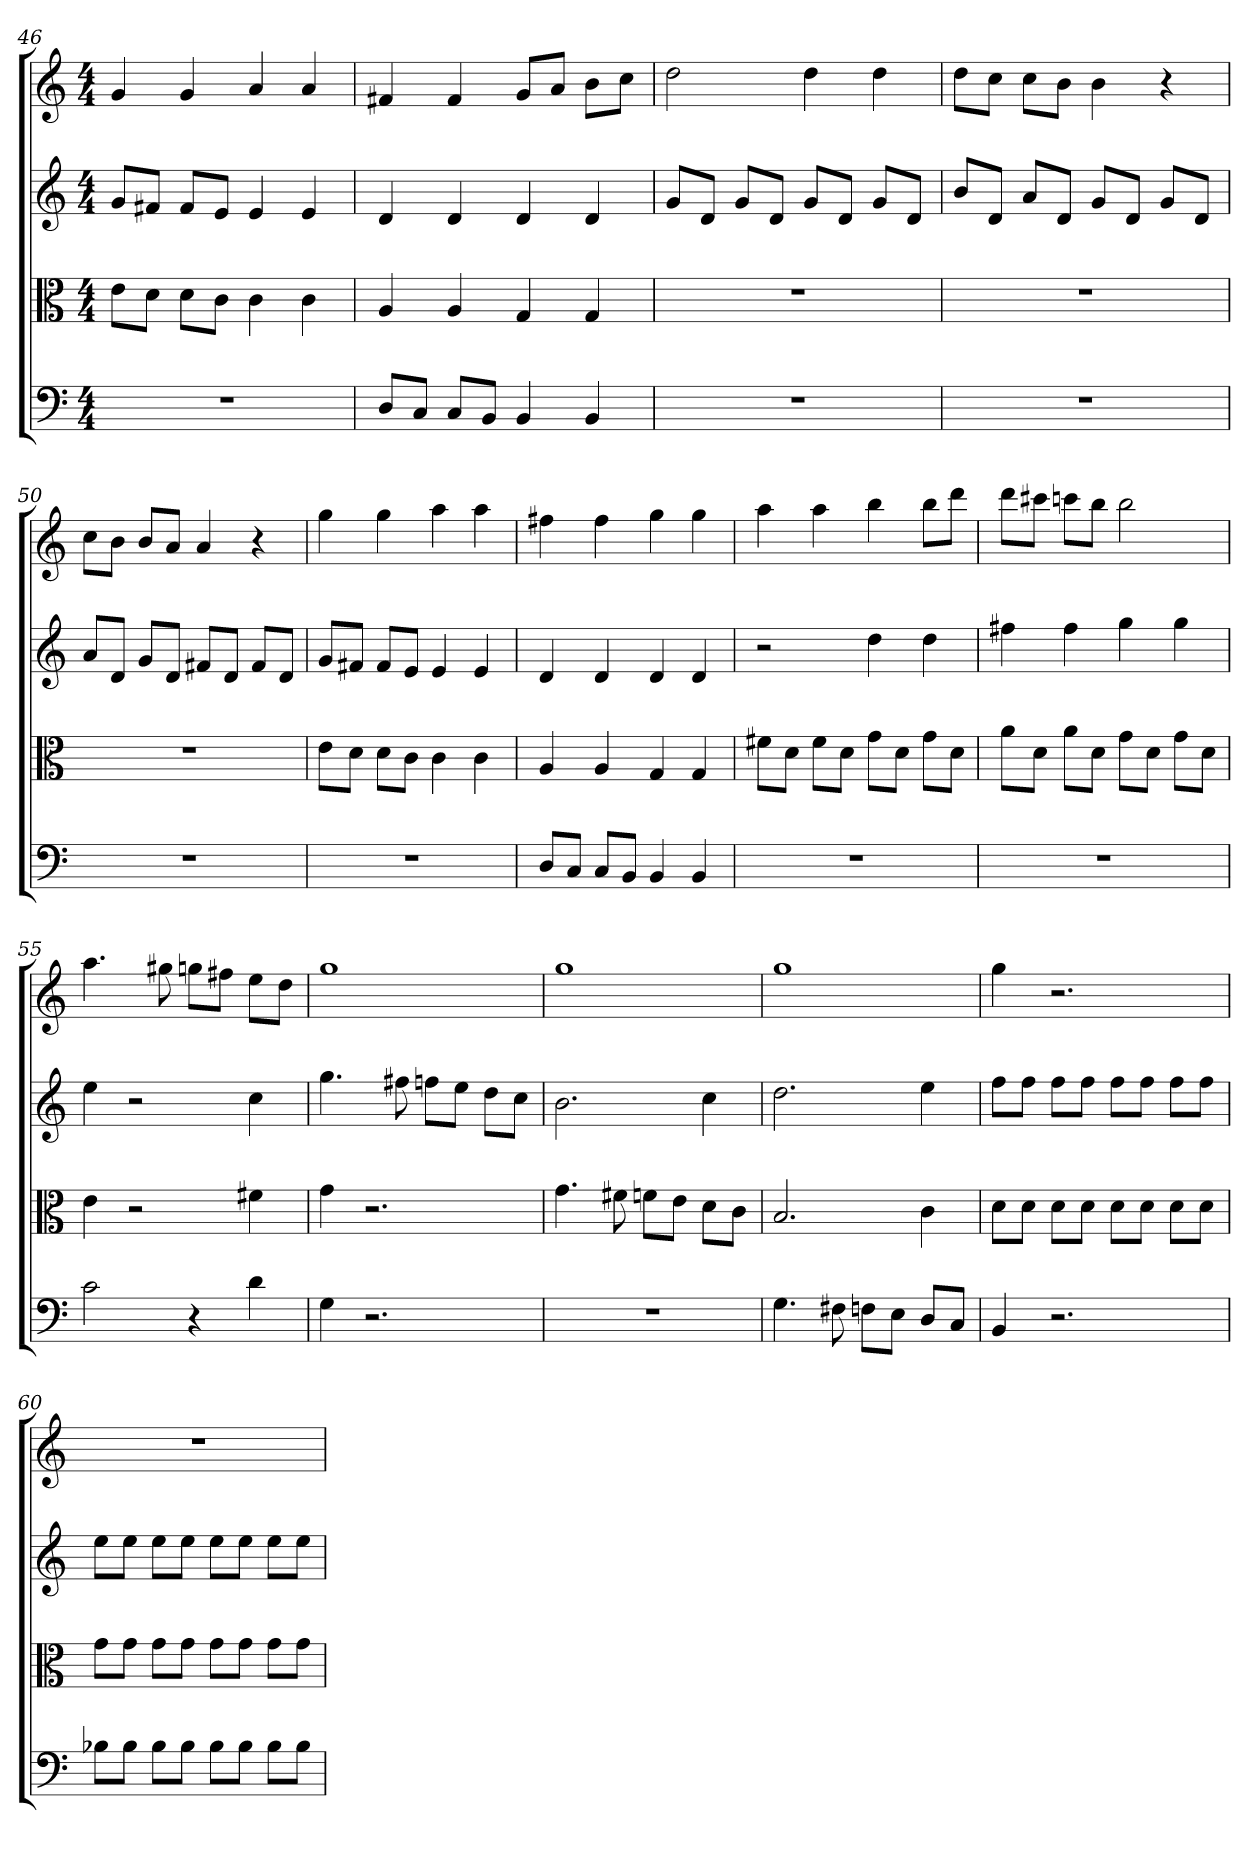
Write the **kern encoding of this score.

**kern	**kern	**kern	**kern
*part4	*part3	*part2	*part1
*staff4	*staff3	*staff2	*staff1
*clefF4	*clefC3	*	*
*k[]	*k[]	*k[]	*k[]
*C:	*C:	*C:	*C:
*M4/4	*M4/4	*M4/4	*M4/4
=46	=46	=46	=46
1r	8e\L	8gL	4g
.	8d\J	8f#XJ	.
.	8d\L	8f#L	4g
.	8c\J	8eJ	.
.	4c	4e	4a
.	4c	4e	4a
=47	=47	=47	=47
8D/L	4A	4d	4f#X
8C/J	.	.	.
8C/L	4A	4d	4f#
8BB/J	.	.	.
4BB	4G	4d	8gL
.	.	.	8aJ
4BB	4G	4d	8bL
.	.	.	8ccJ
=48	=48	=48	=48
1r	1r	8gL	2dd
.	.	8dJ	.
.	.	8gL	.
.	.	8dJ	.
.	.	8gL	4dd
.	.	8dJ	.
.	.	8gL	4dd
.	.	8dJ	.
=49	=49	=49	=49
1r	1r	8bL	8ddL
.	.	8dJ	8ccJ
.	.	8aL	8ccL
.	.	8dJ	8bJ
.	.	8gL	4b
.	.	8dJ	.
.	.	8gL	4r
.	.	8dJ	.
=50	=50	=50	=50
1r	1r	8aL	8ccL
.	.	8dJ	8bJ
.	.	8gL	8bL
.	.	8dJ	8aJ
.	.	8f#XL	4a
.	.	8dJ	.
.	.	8f#L	4r
.	.	8dJ	.
=51	=51	=51	=51
1r	8e\L	8gL	4gg
.	8d\J	8f#XJ	.
.	8d\L	8f#L	4gg
.	8c\J	8eJ	.
.	4c	4e	4aa
.	4c	4e	4aa
=52	=52	=52	=52
8D/L	4A	4d	4ff#X
8C/J	.	.	.
8C/L	4A	4d	4ff#
8BB/J	.	.	.
4BB	4G	4d	4gg
4BB	4G	4d	4gg
=53	=53	=53	=53
1r	8f#X\L	2r	4aa
.	8d\J	.	.
.	8f#\L	.	4aa
.	8d\J	.	.
.	8g\L	4dd	4bb
.	8d\J	.	.
.	8g\L	4dd	8bbL
.	8d\J	.	8dddJ
=54	=54	=54	=54
1r	8a\L	4ff#X	8dddL
.	8d\J	.	8ccc#XJ
.	8a\L	4ff#	8cccnL
.	8d\J	.	8bbJ
.	8g\L	4gg	2bb
.	8d\J	.	.
.	8g\L	4gg	.
.	8d\J	.	.
=55	=55	=55	=55
2c	4e	4ee	4.aa
.	2r	2r	.
.	.	.	8gg#X
4r	.	.	8ggnL
.	.	.	8ff#XJ
4d	4f#X	4cc	8eeL
.	.	.	8ddJ
=56	=56	=56	=56
4G	4g	4.gg	1gg
2.r	2.r	.	.
.	.	8ff#X	.
.	.	8ffnL	.
.	.	8eeJ	.
.	.	8ddL	.
.	.	8ccJ	.
=57	=57	=57	=57
1r	4.g	2.b	1gg
.	8f#X	.	.
.	8fn\L	.	.
.	8e\J	.	.
.	8d\L	4cc	.
.	8c\J	.	.
=58	=58	=58	=58
4.G	2.B	2.dd	1gg
8F#X	.	.	.
8Fn\L	.	.	.
8E\J	.	.	.
8D/L	4c	4ee	.
8C/J	.	.	.
=59	=59	=59	=59
4BB	8d\L	8ffL	4gg
.	8d\J	8ffJ	.
2.r	8d\L	8ffL	2.r
.	8d\J	8ffJ	.
.	8d\L	8ffL	.
.	8d\J	8ffJ	.
.	8d\L	8ffL	.
.	8d\J	8ffJ	.
=60	=60	=60	=60
8B-X\L	8g\L	8eeL	1r
8B-\J	8g\J	8eeJ	.
8B-\L	8g\L	8eeL	.
8B-\J	8g\J	8eeJ	.
8B-\L	8g\L	8eeL	.
8B-\J	8g\J	8eeJ	.
8B-\L	8g\L	8eeL	.
8B-\J	8g\J	8eeJ	.
=	=	=	=
*-	*-	*-	*-
